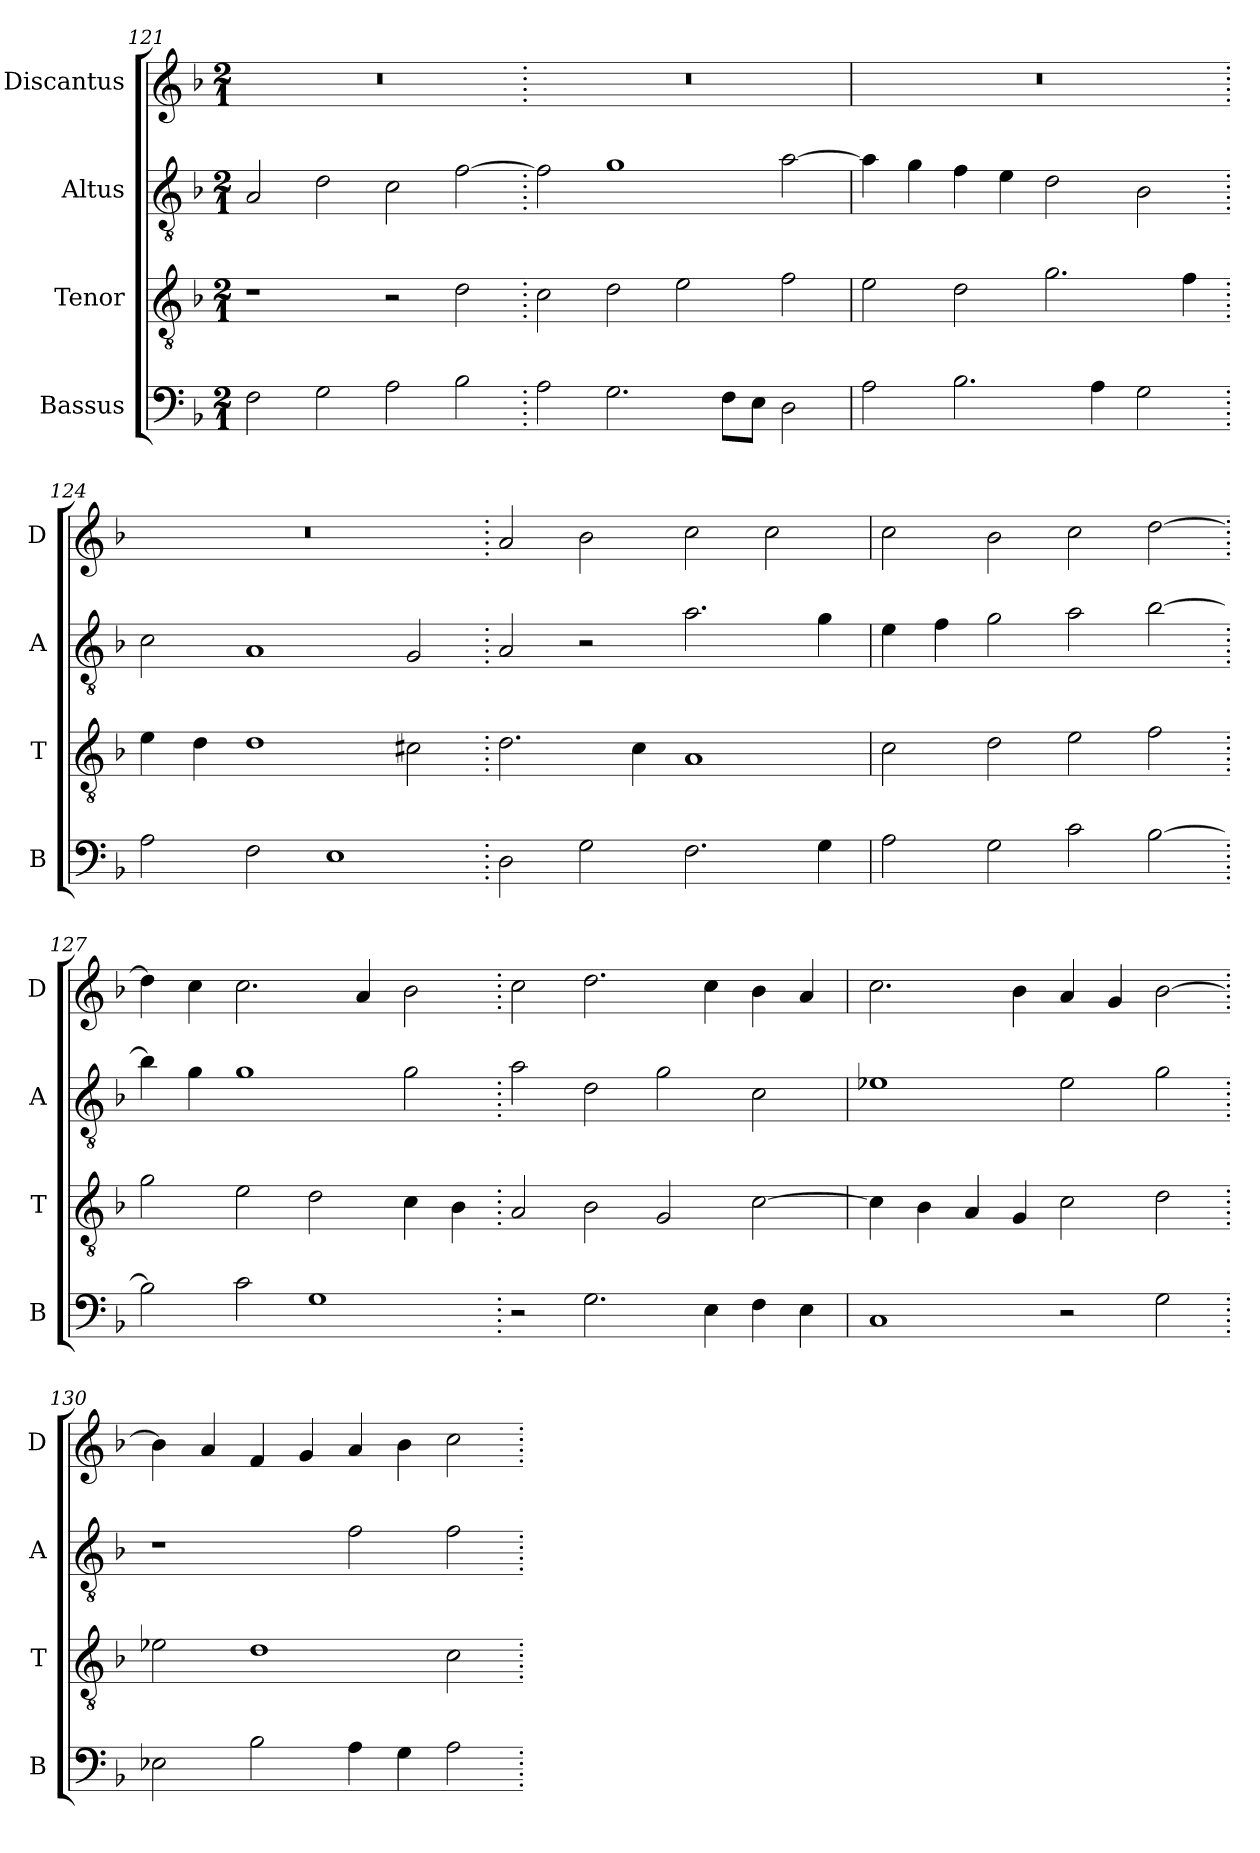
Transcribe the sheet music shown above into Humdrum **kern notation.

**kern	**kern	**kern	**kern
*part4	*part3	*part2	*part1
*staff4	*staff3	*staff2	*staff1
*I"Bassus	*I"Tenor	*I"Altus	*I"Discantus
*I'B	*I'T	*I'A	*I'D
*clefF4	*clefGv2	*clefGv2	*clefG2
*k[b-]	*k[b-]	*k[b-]	*k[b-]
*M2/1	*M2/1	*M2/1	*M2/1
=121	=121	=121	=121
2F\	1r	2A/	0r
2G\	.	2d\	.
2A\	2r	2c\	.
2B-\	2d\	[2f\	.
=122.	=122.	=122.	=122.
2A\	2c\	2f\]	0r
2.G\	2d\	1g	.
.	2e\	.	.
8F\L	.	.	.
8E\J	.	.	.
2D\	2f\	[2a\	.
=123	=123	=123	=123
2A\	2e\	4a\]	0r
.	.	4g\	.
2.B-\	2d\	4f\	.
.	.	4e\	.
.	2.g\	2d\	.
4A\	.	.	.
2G\	.	2B-\	.
.	4f\	.	.
=124.	=124.	=124.	=124.
2A\	4e\	2c\	0r
.	4d\	.	.
2F\	1d	1A	.
1E	.	.	.
.	2c#X\	2G/	.
=125.	=125.	=125.	=125.
2D\	2.d\	2A/	2a/
2G\	.	2r	2b-\
.	4c\	.	.
2.F\	1A	2.a\	2cc\
.	.	.	2cc\
4G\	.	4g\	.
=126	=126	=126	=126
2A\	2c\	4e\	2cc\
.	.	4f\	.
2G\	2d\	2g\	2b-\
2c\	2e\	2a\	2cc\
[2B-\	2f\	[2b-\	[2dd\
=127.	=127.	=127.	=127.
2B-\]	2g\	4b-\]	4dd\]
.	.	4g\	4cc\
2c\	2e\	1g	2.cc\
1G	2d\	.	.
.	.	.	4a/
.	4c\	2g\	2b-\
.	4B-\	.	.
=128.	=128.	=128.	=128.
2r	2A/	2a\	2cc\
2.G\	2B-\	2d\	2.dd\
.	2G/	2g\	.
4E\	.	.	4cc\
4F\	[2c\	2c\	4b-\
4E\	.	.	4a/
=129	=129	=129	=129
1C	4c\]	1e-X	2.cc\
.	4B-\	.	.
.	4A/	.	.
.	4G/	.	4b-\
2r	2c\	2e-\	4a/
.	.	.	4g/
2G\	2d\	2g\	[2b-\
=130.	=130.	=130.	=130.
2E-X\	2e-X\	1r	4b-\]
.	.	.	4a/
2B-\	1d	.	4f/
.	.	.	4g/
4A\	.	2f\	4a/
4G\	.	.	4b-\
2A\	2c\	2f\	2cc\
=.	=.	=.	=.
*-	*-	*-	*-
